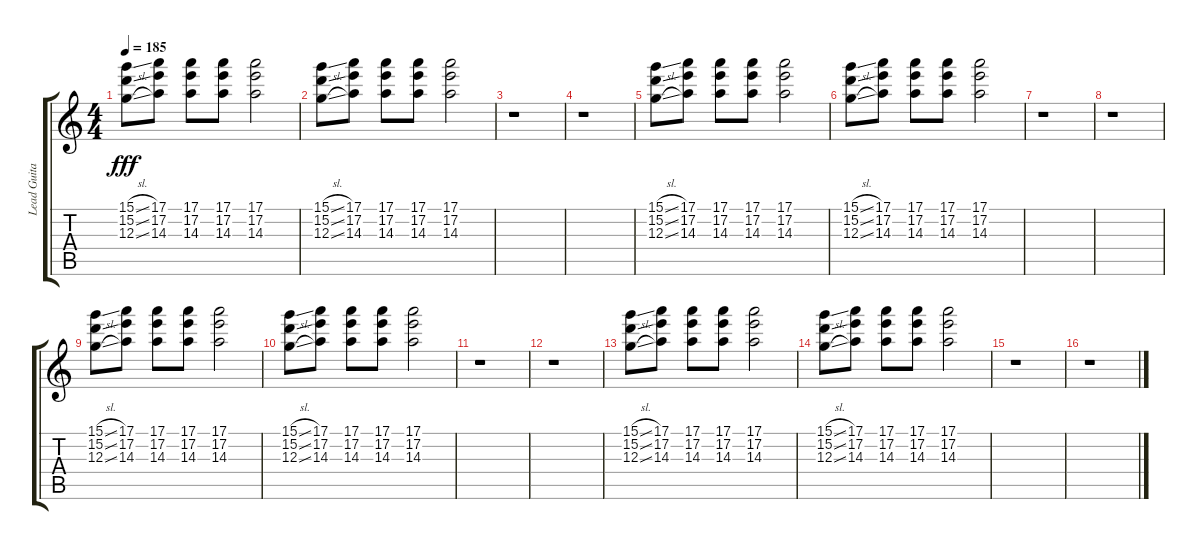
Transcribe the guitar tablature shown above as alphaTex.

\track ("Lead Guitar" "Lead Guita") {instrument overdrivenguitar}
\staff {score tabs}
\tuning (E4 B3 G3 D3 A2 E2) {hide}
\ts (4 4)
\tempo 185
\clef g2
\ks c
(15.1{sl} 15.2{sl} 12.3{sl}).8{dy fff volume 6} (17.1 17.2 14.3).8 (17.1 17.2 14.3).8 (17.1 17.2 14.3).8 (17.1 17.2 14.3).2 |
(15.1{sl} 15.2{sl} 12.3{sl}).8 (17.1 17.2 14.3).8 (17.1 17.2 14.3).8 (17.1 17.2 14.3).8 (17.1 17.2 14.3).2 |
r.1 |
r.1 |
(15.1{sl} 15.2{sl} 12.3{sl}).8 (17.1 17.2 14.3).8 (17.1 17.2 14.3).8 (17.1 17.2 14.3).8 (17.1 17.2 14.3).2 |
(15.1{sl} 15.2{sl} 12.3{sl}).8 (17.1 17.2 14.3).8 (17.1 17.2 14.3).8 (17.1 17.2 14.3).8 (17.1 17.2 14.3).2 |
r.1 |
r.1 |
(15.1{sl} 15.2{sl} 12.3{sl}).8 (17.1 17.2 14.3).8 (17.1 17.2 14.3).8 (17.1 17.2 14.3).8 (17.1 17.2 14.3).2 |
(15.1{sl} 15.2{sl} 12.3{sl}).8 (17.1 17.2 14.3).8 (17.1 17.2 14.3).8 (17.1 17.2 14.3).8 (17.1 17.2 14.3).2 |
r.1 |
r.1 |
(15.1{sl} 15.2{sl} 12.3{sl}).8 (17.1 17.2 14.3).8 (17.1 17.2 14.3).8 (17.1 17.2 14.3).8 (17.1 17.2 14.3).2 |
(15.1{sl} 15.2{sl} 12.3{sl}).8 (17.1 17.2 14.3).8 (17.1 17.2 14.3).8 (17.1 17.2 14.3).8 (17.1 17.2 14.3).2 |
r.1 |
r.1
